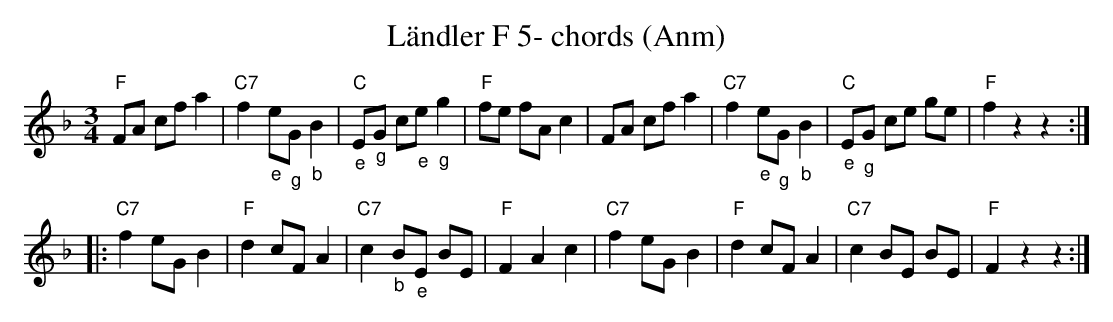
X:1
T:L\"andler F 5- chords (Anm)
M:3/4
L:1/8
K:Fmaj%%MIDI gchordon
"F"FA cfa2 | "C7"f2"_e"e"_g"G"_b"B2 | "C""_e"E"_g"G c"_e"e"_g"g2 | "F"fe fAc2 | FA cfa2 | "C7"f2"_e"e"_g"G"_b"B2 | "C""_e"E"_g"G ce ge | "F"f2z2z2 ::
"C7"f2eGB2 | "F"d2cFA2 | "C7"c2"_b"B"_e"E BE | "F"F2A2c2 | "C7"f2eGB2 | "F"d2cFA2 | "C7"c2BE BE | "F"F2z2z2 :|
